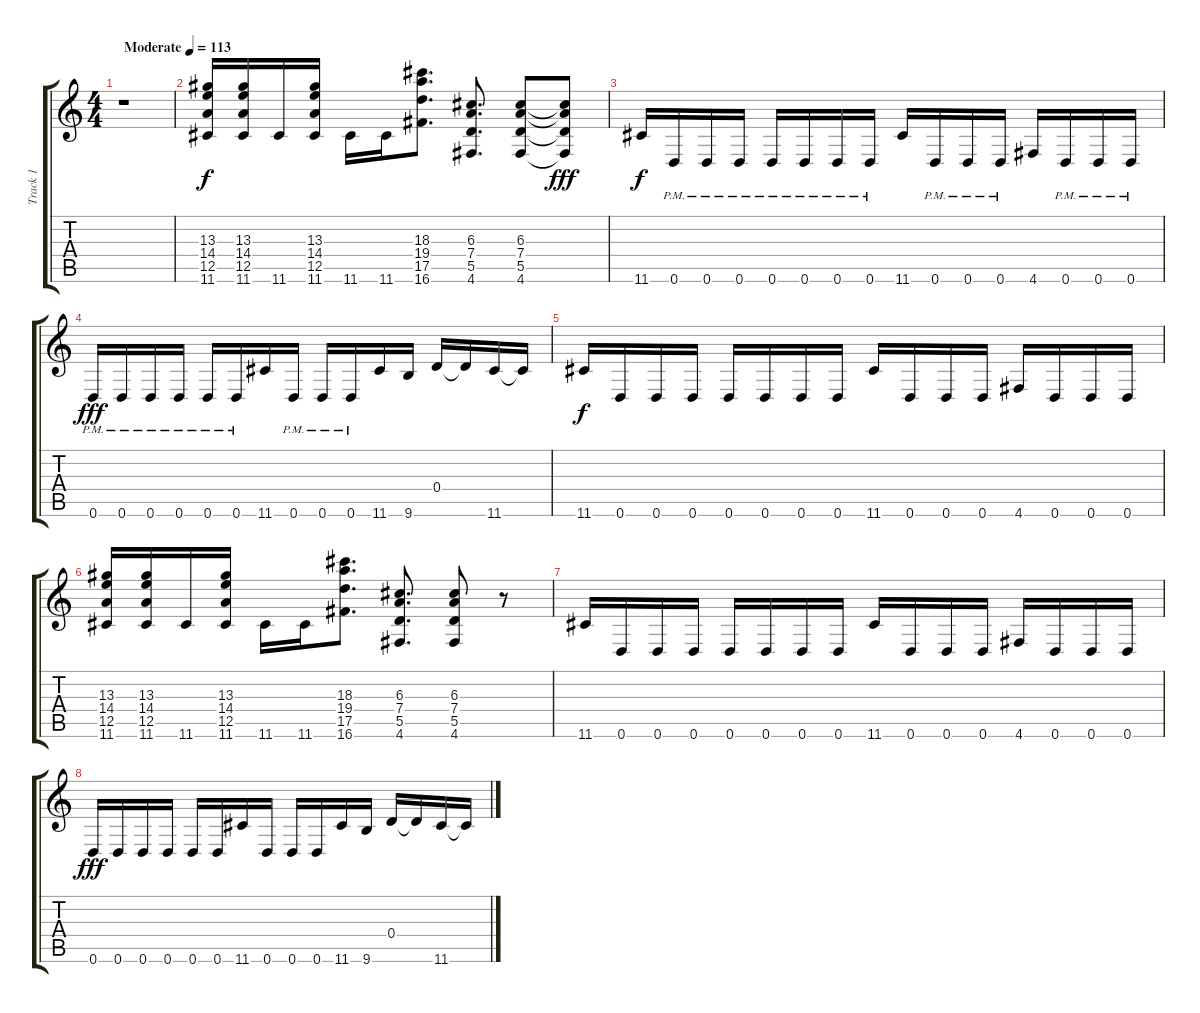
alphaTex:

\track ("Track 1" "Track 1") {instrument distortionguitar}
\staff {score tabs}
\tuning (E4 B3 G3 D3 A2 D2) {hide}
\ts (4 4)
\tempo (113 "Moderate")
\clef g2
\ks c
r.1{dy f instrument distortionguitar} |
(13.3 14.4 12.5 11.6).16 (13.3 14.4 12.5 11.6).16 11.6.16 (13.3 14.4 12.5 11.6).16 11.6.16 11.6.16 (18.3 19.4 17.5 16.6).8{d} (6.3 7.4 5.5 4.6).8{d} (6.3 7.4 5.5 4.6).8 (6.3{t} 7.4{t} 5.5{t} 4.6{t}).8{dy fff} |
11.6.16{dy f} 0.6{pm}.16 0.6{pm}.16 0.6{pm}.16 0.6{pm}.16 0.6{pm}.16 0.6{pm}.16 0.6{pm}.16 11.6.16 0.6{pm}.16 0.6{pm}.16 0.6{pm}.16 4.6.16 0.6{pm}.16 0.6{pm}.16 0.6{pm}.16 |
0.6{pm}.16{dy fff} 0.6{pm}.16 0.6{pm}.16 0.6{pm}.16 0.6{pm}.16 0.6{pm}.16 11.6.16 0.6{pm}.16 0.6{pm}.16 0.6{pm}.16 11.6.16 9.6.16 0.4.16 0.4{t}.16 11.6.16 11.6{t}.16 |
11.6.16{dy f} 0.6.16 0.6.16 0.6.16 0.6.16 0.6.16 0.6.16 0.6.16 11.6.16 0.6.16 0.6.16 0.6.16 4.6.16 0.6.16 0.6.16 0.6.16 |
(13.3 14.4 12.5 11.6).16 (13.3 14.4 12.5 11.6).16 11.6.16 (13.3 14.4 12.5 11.6).16 11.6.16 11.6.16 (18.3 19.4 17.5 16.6).8{d} (6.3 7.4 5.5 4.6).8{d} (6.3 7.4 5.5 4.6).8 r.8 |
11.6.16 0.6.16 0.6.16 0.6.16 0.6.16 0.6.16 0.6.16 0.6.16 11.6.16 0.6.16 0.6.16 0.6.16 4.6.16 0.6.16 0.6.16 0.6.16 |
0.6.16{dy fff} 0.6.16 0.6.16 0.6.16 0.6.16 0.6.16 11.6.16 0.6.16 0.6.16 0.6.16 11.6.16 9.6.16 0.4.16 0.4{t}.16 11.6.16 11.6{t}.16
